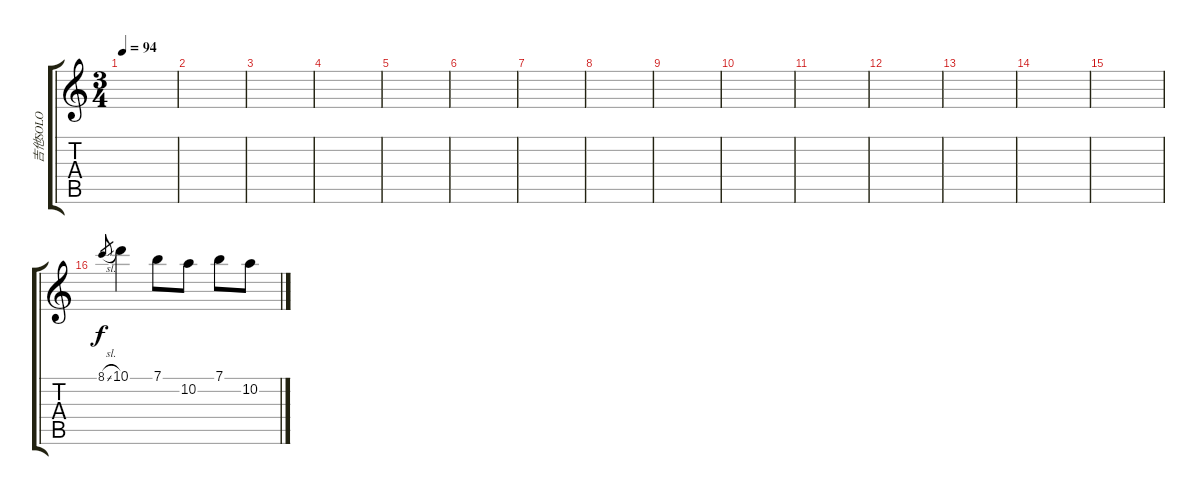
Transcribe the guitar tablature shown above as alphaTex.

\track ("吉他SOLO" "吉他SOLO") {instrument acousticguitarsteel}
\staff {score tabs}
\tuning (E4 B3 G3 D3 A2 E2) {hide}
\ts (3 4)
\tempo 94
\clef g2
\ks c
|
|
|
|
|
|
|
|
|
|
|
|
|
|
|
8.1{sl}.8{gr} 10.1.4 7.1.8 10.2.8 7.1.8 10.2.8
